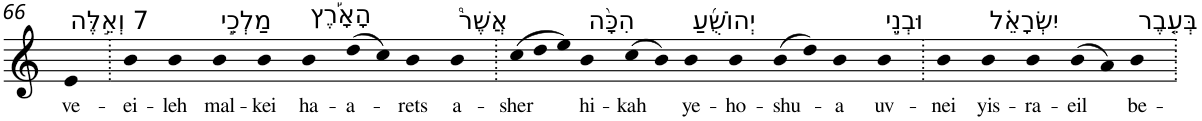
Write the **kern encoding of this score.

**kern	**text
*part1	*part1
*staff1	*staff1
*I"Piano	*
*I'Pno	*
!!LO:PB:g=z
*clefG2	*
*k[]	*
=66	=66
!LO:TX:a:t=7 וְאֵ֣לֶּה	!
!	!LO:LY:b
4e	ve-
=67.	=67.
!	!LO:LY:b
4b	-ei-
!	!LO:LY:b
4b	-leh
!LO:TX:a:t=מַלְכֵ֣י	!
!	!LO:LY:b
4b	mal-
!	!LO:LY:b
4b	-kei
!LO:TX:a:t=הָאָ֡רֶץ	!
!	!LO:LY:b
4b	ha-
!	!LO:LY:b
(>8dd	-a-
8cc)	.
!	!LO:LY:b
4b	-rets
!LO:TX:a:t=אֲשֶׁר֩	!
!	!LO:LY:b
4b	a-
=68.	=68.
*Xtuplet	*
!	!LO:LY:b
(>12cc	-sher
12dd	.
12ee)	.
!LO:TX:a:t=הִכָּ֨ה	!
!	!LO:LY:b
4b	hi-
!	!LO:LY:b
(>8cc	-kah
8b)	.
!LO:TX:a:t=יְהוֹשֻׁ֜עַ	!
!	!LO:LY:b
4b	ye-
!	!LO:LY:b
4b	-ho-
!	!LO:LY:b
(>8b	-shu-
8dd)	.
!	!LO:LY:b
4b	-a
!LO:TX:a:t=וּבְנֵ֣י	!
!	!LO:LY:b
4b	uv-
=69.	=69.
!	!LO:LY:b
4b	-nei
!LO:TX:a:t=יִשְׂרָאֵ֗ל	!
!	!LO:LY:b
4b	yis-
!	!LO:LY:b
4b	-ra-
!	!LO:LY:b
(>8b	-eil
8a)	.
!LO:TX:a:t=בְּעֵ֤בֶר	!
!	!LO:LY:b
4b	be-
=.	=.
*-	*-
